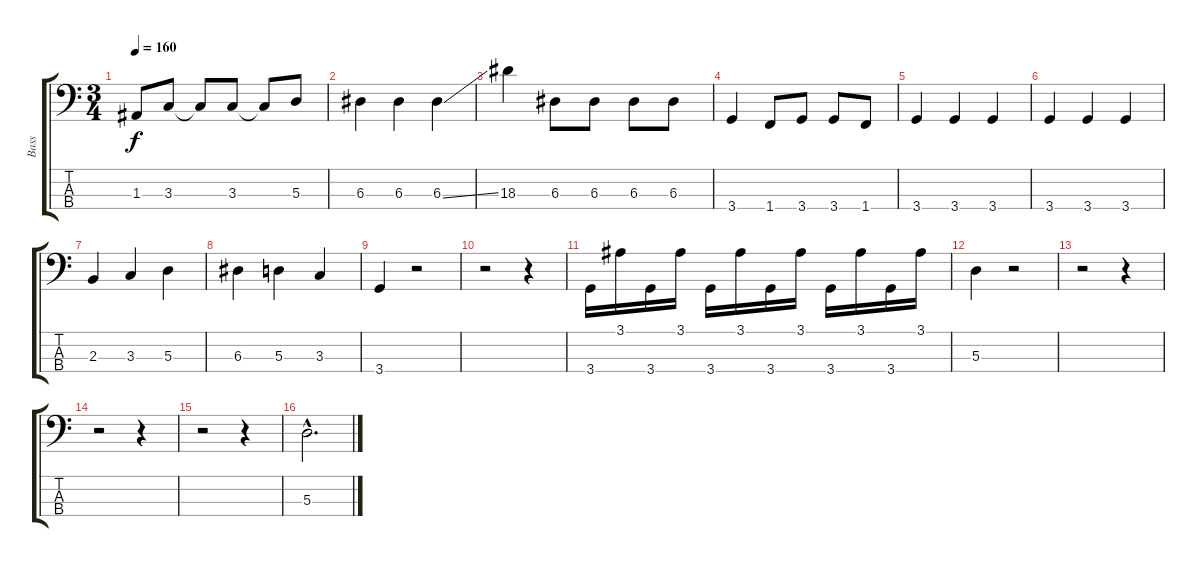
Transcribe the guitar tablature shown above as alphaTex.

\track ("Bass" "Bass") {instrument electricbasspick}
\staff {score tabs}
\tuning (G2 D2 A1 E1) {hide}
\ts (3 4)
\tempo 160
\clef f4
\ks c
1.3.8{dy f} 3.3.8 3.3{t}.8 3.3.8 3.3{t}.8 5.3.8 |
6.3.4 6.3.4 6.3{ss}.4 |
18.3.4 6.3.8 6.3.8 6.3.8 6.3.8 |
3.4.4 1.4.8 3.4.8 3.4.8 1.4.8 |
3.4.4 3.4.4 3.4.4 |
3.4.4 3.4.4 3.4.4 |
2.3.4 3.3.4 5.3.4 |
6.3.4 5.3.4 3.3.4 |
3.4.4 r.2 |
r.2 r.4 |
3.4.16 3.1.16 3.4.16 3.1.16 3.4.16 3.1.16 3.4.16 3.1.16 3.4.16 3.1.16 3.4.16 3.1.16 |
5.3.4 r.2 |
r.2 r.4 |
r.2 r.4 |
r.2 r.4 |
5.3{hac}.2{d}
